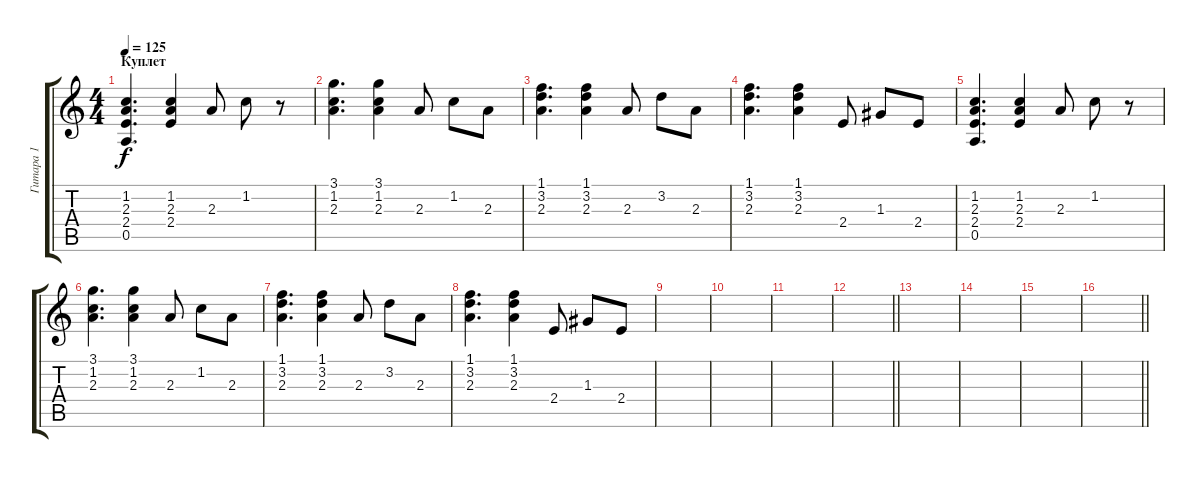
\track ("Гитара 1" "Гитара 1") {instrument acousticguitarsteel}
\staff {score tabs}
\tuning (E4 B3 G3 D3 A2 E2) {hide}
\ts (4 4)
\section ("" "Куплет")
\tempo 125
\clef g2
\ks c
(1.2 2.3 2.4 0.5).4{d dy f} (1.2 2.3 2.4).4 2.3.8 1.2.8 r.8 |
(3.1 1.2 2.3).4{d} (3.1 1.2 2.3).4 2.3.8 1.2.8 2.3.8 |
(1.1 3.2 2.3).4{d} (1.1 3.2 2.3).4 2.3.8 3.2.8 2.3.8 |
(1.1 3.2 2.3).4{d} (1.1 3.2 2.3).4 2.4.8 1.3.8 2.4.8 |
(1.2 2.3 2.4 0.5).4{d} (1.2 2.3 2.4).4 2.3.8 1.2.8 r.8 |
(3.1 1.2 2.3).4{d} (3.1 1.2 2.3).4 2.3.8 1.2.8 2.3.8 |
(1.1 3.2 2.3).4{d} (1.1 3.2 2.3).4 2.3.8 3.2.8 2.3.8 |
(1.1 3.2 2.3).4{d} (1.1 3.2 2.3).4 2.4.8 1.3.8 2.4.8 |
|
|
|
\barLineRight lightlight
|
|
|
|
\barLineRight lightlight
